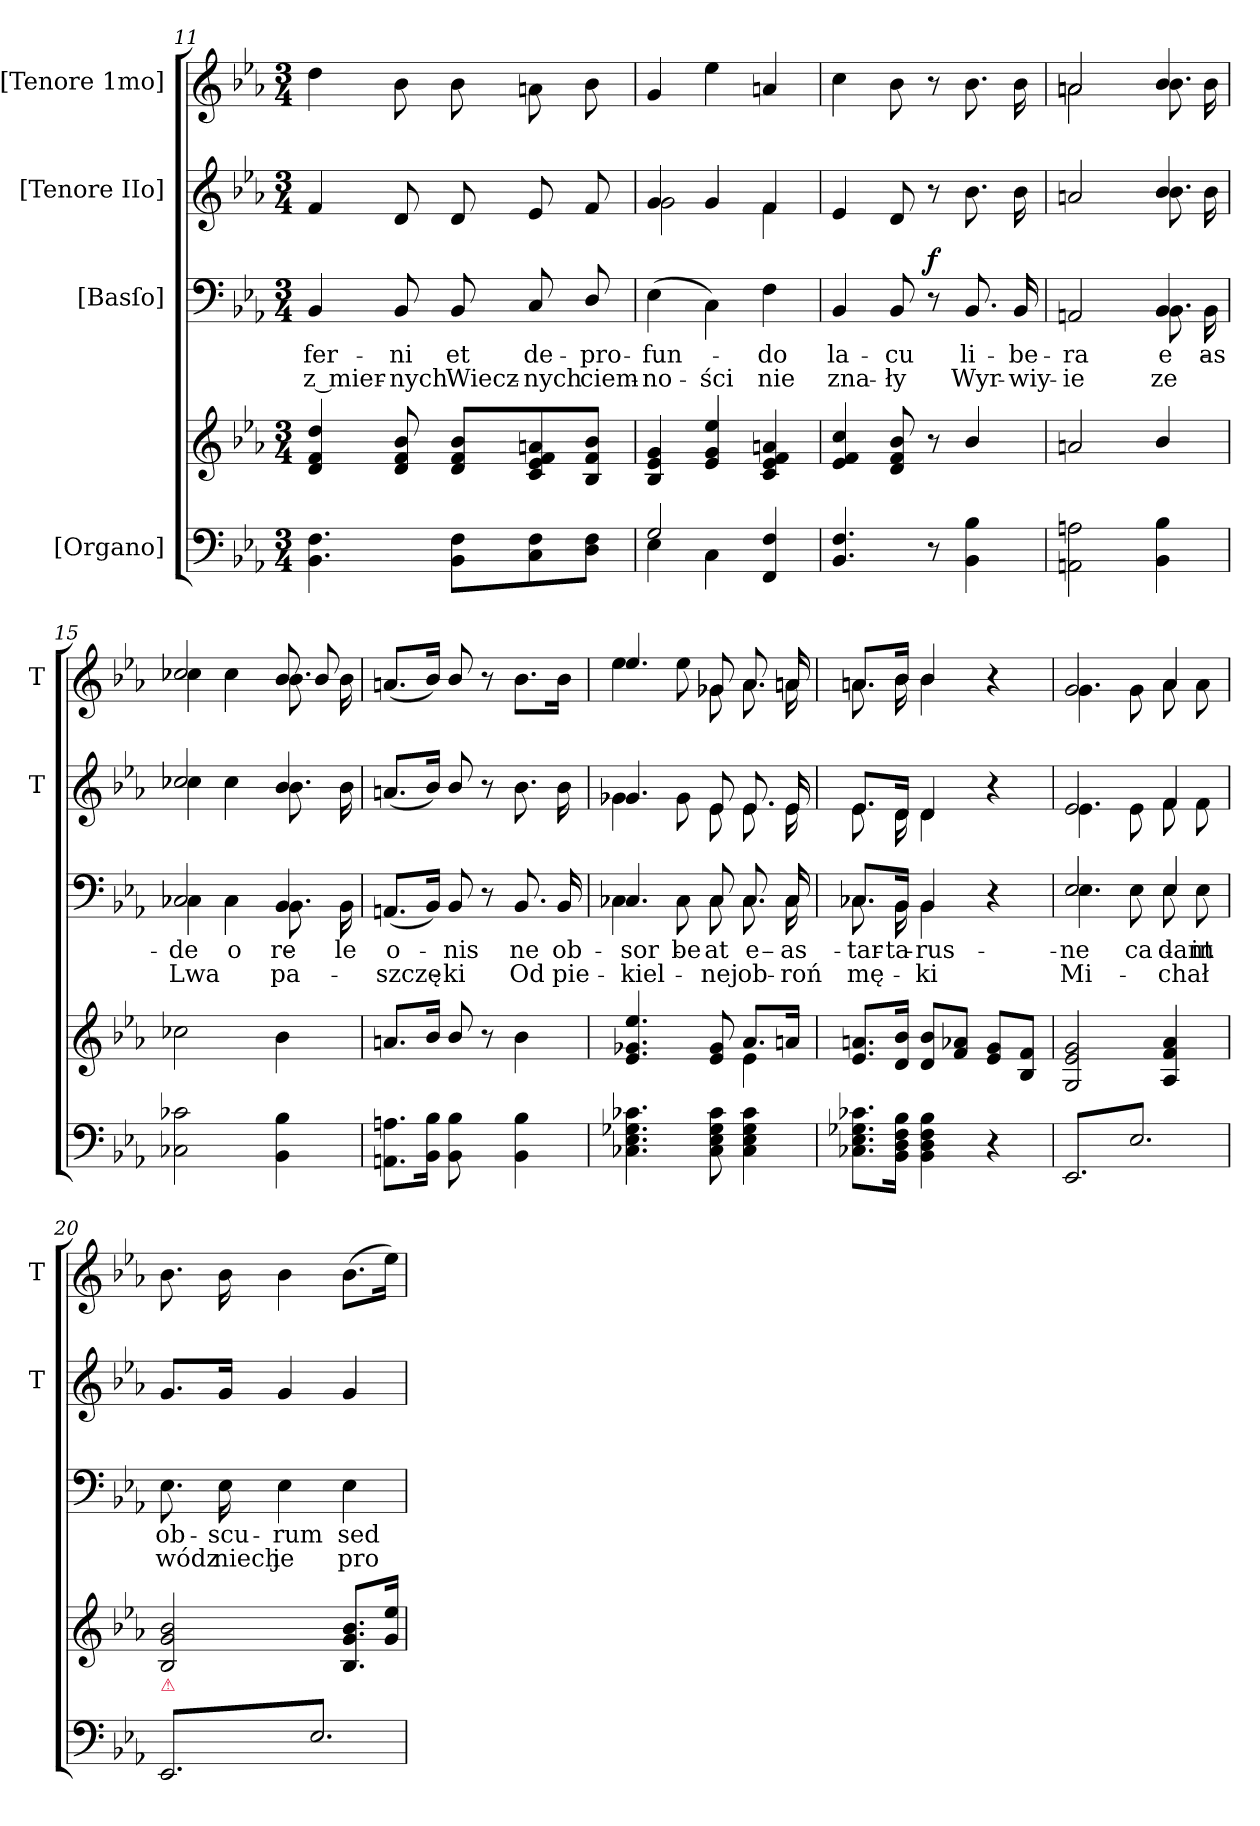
**kern	**kern	**kern	**text	**text	**dynam	**kern	**kern
*part4	*part4	*part3	*part3	*part3	*part3	*part2	*part1
*staff5	*staff4	*staff3	*staff3	*staff3	*staff3	*staff2	*staff1
*I"[Organo]	*	*I"[Basſo]	*	*	*	*I"[Tenore IIo]	*I"[Tenore 1mo]
*	*	*	*	*	*	*I'T	*I'T
*clefF4	*clefG2	*clefF4	*	*	*	*clefG2	*clefG2
*	*	*	*	*	*	*ITrd7c12	*ITrd7c12
*k[b-e-a-]	*k[b-e-a-]	*k[b-e-a-]	*	*	*	*k[b-e-a-]	*k[b-e-a-]
*M3/4	*M3/4	*M3/4	*	*	*	*M3/4	*M3/4
=11	=11	=11	=11	=11	=11	=11	=11
4.BB-\ 4.F\	4d/ 4f/ 4dd/	4BB-/	-fer-	z mier-	.	4F/	4d\
.	8d/ 8f/ 8b-/	8BB-/	-ni	-nych	.	8D/	8B-\
8BB-\ 8F\L	8d/ 8f/ 8b-/L	8BB-/	et	Wiecz-	.	8D/	8B-\
8C\ 8F\	8c/ 8e-/ 8f/ 8an/	8C/	de-	-nych	.	8E-/	8An\
8D\ 8F\J	8B-/ 8f/ 8b-/J	8D/	-pro-	ciem-	.	8F/	8B-\
=12	=12	=12	=12	=12	=12	=12	=12
*^	*	*	*	*	*	*^	*
2G/	4E-\	4B-/ 4e-/ 4g/	(4E-\	-fun-	-no-	.	4G/	2G\	4G/
.	4C\	4e-/ 4g/ 4ee-/	4C\)	.	-ści	.	4G/	.	4e-\
4FF/ 4F/	4ryy	4c/ 4e-/ 4f/ 4an/	4F\	-do	nie	.	4F/	4F\	4An/
*v	*v	*	*	*	*	*	*v	*v	*
=13	=13	=13	=13	=13	=13	=13	=13
4.BB-/ 4.F/	4e-/ 4f/ 4cc/	4BB-/	la-	zna-	.	4E-/	4c\
.	8d/ 8f/ 8b-/	8BB-/	-cu	-ły	.	8D/	8B-\
!	!	!	!	!	!LO:DY:a	!	!
8r	8r	8r	.	.	f	8r	8r
4BB-\ 4B-\	4b-/	8.BB-/	li-	Wyr-	.	8.B-\	8.B-\
.	.	16BB-/	-be-	-wiy-	.	16B-\	16B-\
=14	=14	=14	=14	=14	=14	=14	=14
*	*	*^	*	*	*	*^	*^
2AAn\ 2An\	2an/	2AAn/	2ryy	-ra	-ie	.	2An/	2ryy	2An/	2An\
4BB-\ 4B-\	4b-/	4BB-/	8.BB-\	e-	ze	.	4B-/	8.B-\	4B-/	8.B-\
.	.	.	16BB-\	-as	.	.	.	16B-\	.	16B-\
=15	=15	=15	=15	=15	=15	=15	=15	=15	=15	=15
2C-X\ 2c-X\	2cc-X\	2C-X/	4C-X\	de	Lwa	.	2c-X/	4c-X\	2c-X/	4c-X\
.	.	.	4C-\	o-	.	.	.	4c-\	.	4c-\
4BB-\ 4B-\	4b-\	4BB-/	8.BB-\	-re	pa-	.	4B-/	8.B-\	8B-/	8.B-\
.	.	.	.	.	.	.	.	.	8B-/	.
.	.	.	16BB-\	le	.	.	.	16B-\	.	16B-\
*	*	*v	*v	*	*	*	*	*	*v	*v
*	*	*	*	*	*	*v	*v	*
=16	=16	=16	=16	=16	=16	=16	=16
8.AAn\ 8.An\L	8.an/L	(8.AAn/L	o-	-szczę-	.	(8.An/L	(8.An/L
16BB-\ 16B-\Jk	16b-/Jk	16BB-/Jk)	.	.	.	16B-/Jk)	16B-/Jk)
8BB-\ 8B-\	8b-/	8BB-/	-nis	-ki	.	8B-/	8B-/
8ryy	8r	8r	.	.	.	8r	8r
4BB-\ 4B-\	4b-\	8.BB-/	ne	Od	.	8.B-\	8.B-\L
.	.	16BB-/	ob-	pie-	.	16B-\	16B-\Jk
=17	=17	=17	=17	=17	=17	=17	=17
*	*^	*^	*	*	*	*^	*^
4.C-X\ 4.E-\ 4.G-X\ 4.c-X\	4.e-/ 4.g-X/ 4.ee-/	2ryy	4.C-X/	4C-X\	-sor-	-kiel-	.	4.G-X/	4G-X\	4.e-/	4e-\
.	.	.	.	8C-\	-be-	.	.	.	8G-\	.	8e-\
8C-\ 8E-\ 8G-\ 8c-\	8e-/ 8g-/	.	8C-/	8C-\	-at	-nej	.	8E-/	8E-\	8G-X/	8G-X\
4C-\ 4E-\ 4G-\ 4c-\	8.a-/L	4e-\	8.C-/	8.C-\	e-	ob-	.	8.E-/	8.E-\	8.A-/	8.A-\
.	16an/Jk	.	16C-/	16C-\	-as	-roń	.	16E-/	16E-\	16An/	16An\
*	*v	*v	*	*	*	*	*	*	*	*	*
=18	=18	=18	=18	=18	=18	=18	=18	=18	=18	=18
8.C-X\ 8.E-\ 8.G-X\ 8.c-X\L	8.e-/ 8.an/L	8.C-X/L	8.C-X\	tar-	mę-	.	8.E-/L	8.E-\	8.An/L	8.An\
16BB-\ 16D\ 16F\ 16B-\Jk	16d/ 16b-/Jk	16BB-/Jk	16BB-\	-ta-	.	.	16D/Jk	16D\	16B-/Jk	16B-\
4BB-\ 4D\ 4F\ 4B-\	8d/ 8b-/L	4BB-/	4BB-\	-rus	-ki	.	4D/	4D\	4B-/	4B-\
.	8f/ 8a-X/J	.	.	.	.	.	.	.	.	.
4r	8e-/ 8g/L	4r	4ryy	.	.	.	4r	4ryy	4r	4ryy
.	8B-/ 8f/J	.	.	.	.	.	.	.	.	.
=19	=19	=19	=19	=19	=19	=19	=19	=19	=19	=19
!LO:TX:a:color=crimson:t=⚠	!	!	!	!	!	!	!	!	!	!
*tremolo	*	*	*	*	*	*	*	*	*	*
8EE-/L	2G/ 2e-/ 2g/	2E-/	4.E-\	ne	Mi-	.	2E-/	4.E-\	2G/	4.G\
8E-/	.	.	.	.	.	.	.	.	.	.
8EE-/	.	.	.	.	.	.	.	.	.	.
8E-/	.	.	8E-\	ca-	.	.	.	8E-\	.	8G\
8EE-/	4A-/ 4f/ 4a-/	4E-/	8E-\	-dant	-chał	.	4F/	8F\	4A-/	8A-\
8E-/J	.	.	8E-\	in	.	.	.	8F\	.	8A-\
=20	=20	=20	=20	=20	=20	=20	=20	=20	=20	=20
!LO:TX:a:color=crimson:t=⚠	!	!	!	!	!	!	!	!	!	!
*	*	*v	*v	*	*	*	*	*	*v	*v
*	*	*	*	*	*	*v	*v	*
8EE-/L	2B-/ 2g/ 2b-/	8.E-\	ob-	wódz	.	8.G/L	8.B-\
8E-/	.	.	.	.	.	.	.
.	.	16E-\	-scu-	niech	.	16G/Jk	16B-\
8EE-/	.	4E-\	-rum	je	.	4G/	4B-\
8E-/	.	.	.	.	.	.	.
8EE-/	8.B-/ 8.g/ 8.b-/L	4E-\	sed	pro-	.	4G/	(8.B-\L
8E-/J	.	.	.	.	.	.	.
*Xtremolo	*	*	*	*	*	*	*
.	16g/ 16ee-/Jk	.	.	.	.	.	16e-\Jk)
.	.	.	.	.	.	.	.
.	.	.	.	.	.	.	.
.	.	.	.	.	.	.	.
=	=	=	=	=	=	=	=
*-	*-	*-	*-	*-	*-	*-	*-
